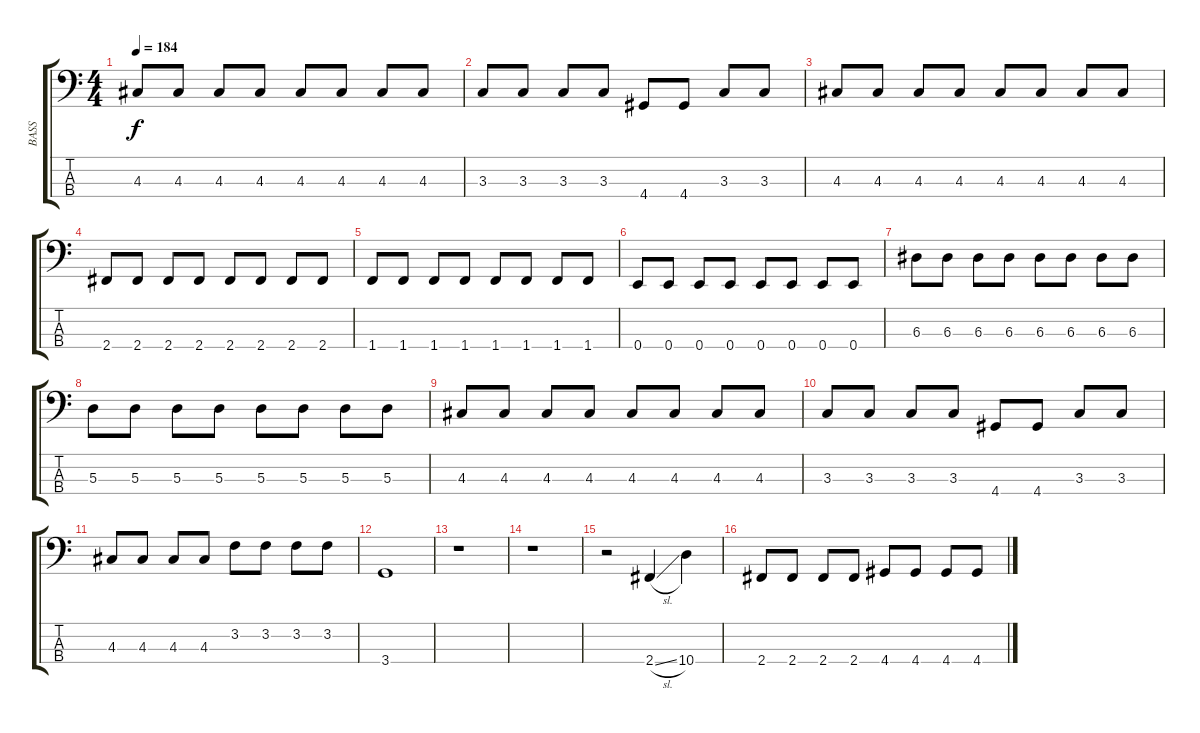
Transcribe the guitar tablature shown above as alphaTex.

\track ("BASS" "BASS") {instrument electricbassfinger}
\staff {score tabs}
\tuning (G2 D2 A1 E1) {hide}
\ts (4 4)
\tempo 184
\clef f4
\ks c
4.3.8{dy f} 4.3.8 4.3.8 4.3.8 4.3.8 4.3.8 4.3.8 4.3.8 |
3.3.8 3.3.8 3.3.8 3.3.8 4.4.8 4.4.8 3.3.8 3.3.8 |
4.3.8 4.3.8 4.3.8 4.3.8 4.3.8 4.3.8 4.3.8 4.3.8 |
2.4.8 2.4.8 2.4.8 2.4.8 2.4.8 2.4.8 2.4.8 2.4.8 |
1.4.8 1.4.8 1.4.8 1.4.8 1.4.8 1.4.8 1.4.8 1.4.8 |
0.4.8 0.4.8 0.4.8 0.4.8 0.4.8 0.4.8 0.4.8 0.4.8 |
6.3.8 6.3.8 6.3.8 6.3.8 6.3.8 6.3.8 6.3.8 6.3.8 |
5.3.8 5.3.8 5.3.8 5.3.8 5.3.8 5.3.8 5.3.8 5.3.8 |
4.3.8 4.3.8 4.3.8 4.3.8 4.3.8 4.3.8 4.3.8 4.3.8 |
3.3.8 3.3.8 3.3.8 3.3.8 4.4.8 4.4.8 3.3.8 3.3.8 |
4.3.8 4.3.8 4.3.8 4.3.8 3.2.8 3.2.8 3.2.8 3.2.8 |
3.4.1 |
r.1 |
r.1 |
r.2 2.4{sl}.4 10.4.4 |
2.4.8 2.4.8 2.4.8 2.4.8 4.4.8 4.4.8 4.4.8 4.4.8
